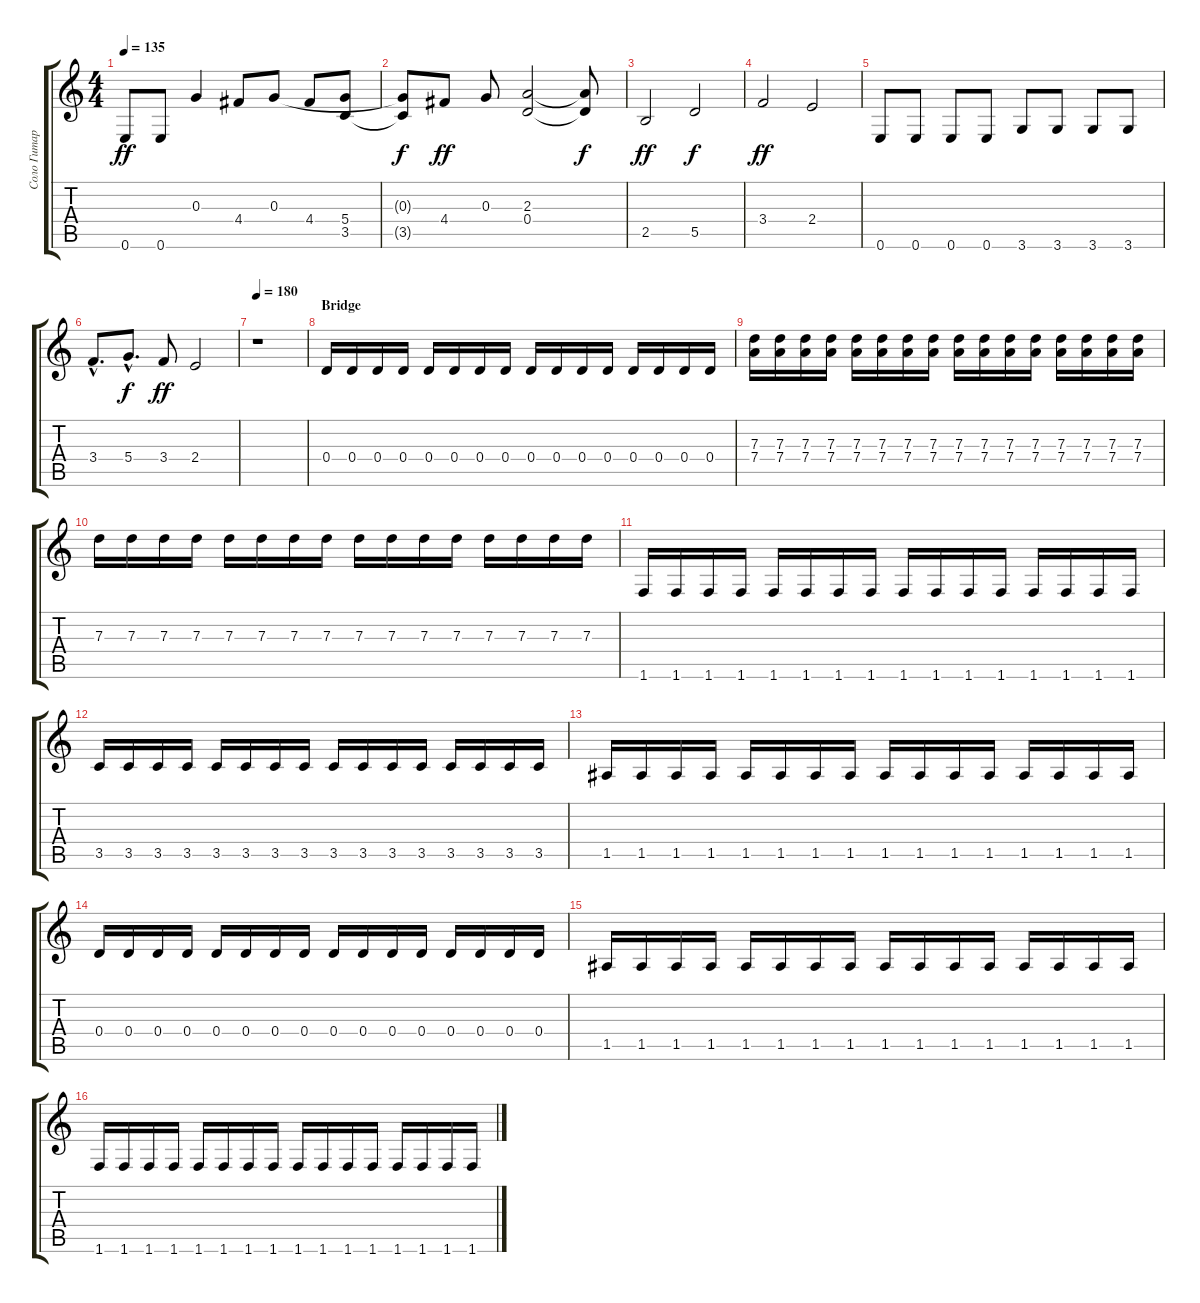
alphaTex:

\track ("Соло Гитара" "Соло Гитар") {instrument overdrivenguitar}
\staff {score tabs}
\tuning (E4 B3 G3 D3 A2 E2) {hide}
\ts (4 4)
\tempo 135
\clef g2
\ks c
0.6.8{dy ff} 0.6.8 0.3.4 4.4.8 0.3.8 4.4.8 (5.4 3.5).8 |
(0.3{t} 3.5{t}).8{dy f} 4.4.8{dy ff} 0.3.8 (2.3 0.4).2 (2.3{t} 0.4{t}).8{dy f} |
2.5.2{dy ff} 5.5.2{dy f} |
3.4.2{dy ff} 2.4.2 |
0.6.8 0.6.8 0.6.8 0.6.8 3.6.8 3.6.8 3.6.8 3.6.8 |
3.4{hac}.8{d} 5.4{hac}.8{d dy f} 3.4.8{dy ff} 2.4.2 |
\tempo 180
r.1 |
\section ("" "Bridge")
0.4.16 0.4.16 0.4.16 0.4.16 0.4.16 0.4.16 0.4.16 0.4.16 0.4.16 0.4.16 0.4.16 0.4.16 0.4.16 0.4.16 0.4.16 0.4.16 |
(7.3 7.4).16 (7.3 7.4).16 (7.3 7.4).16 (7.3 7.4).16 (7.3 7.4).16 (7.3 7.4).16 (7.3 7.4).16 (7.3 7.4).16 (7.3 7.4).16 (7.3 7.4).16 (7.3 7.4).16 (7.3 7.4).16 (7.3 7.4).16 (7.3 7.4).16 (7.3 7.4).16 (7.3 7.4).16 |
7.3.16 7.3.16 7.3.16 7.3.16 7.3.16 7.3.16 7.3.16 7.3.16 7.3.16 7.3.16 7.3.16 7.3.16 7.3.16 7.3.16 7.3.16 7.3.16 |
1.6.16 1.6.16 1.6.16 1.6.16 1.6.16 1.6.16 1.6.16 1.6.16 1.6.16 1.6.16 1.6.16 1.6.16 1.6.16 1.6.16 1.6.16 1.6.16 |
3.5.16 3.5.16 3.5.16 3.5.16 3.5.16 3.5.16 3.5.16 3.5.16 3.5.16 3.5.16 3.5.16 3.5.16 3.5.16 3.5.16 3.5.16 3.5.16 |
1.5.16 1.5.16 1.5.16 1.5.16 1.5.16 1.5.16 1.5.16 1.5.16 1.5.16 1.5.16 1.5.16 1.5.16 1.5.16 1.5.16 1.5.16 1.5.16 |
0.4.16 0.4.16 0.4.16 0.4.16 0.4.16 0.4.16 0.4.16 0.4.16 0.4.16 0.4.16 0.4.16 0.4.16 0.4.16 0.4.16 0.4.16 0.4.16 |
1.5.16 1.5.16 1.5.16 1.5.16 1.5.16 1.5.16 1.5.16 1.5.16 1.5.16 1.5.16 1.5.16 1.5.16 1.5.16 1.5.16 1.5.16 1.5.16 |
1.6.16 1.6.16 1.6.16 1.6.16 1.6.16 1.6.16 1.6.16 1.6.16 1.6.16 1.6.16 1.6.16 1.6.16 1.6.16 1.6.16 1.6.16 1.6.16
